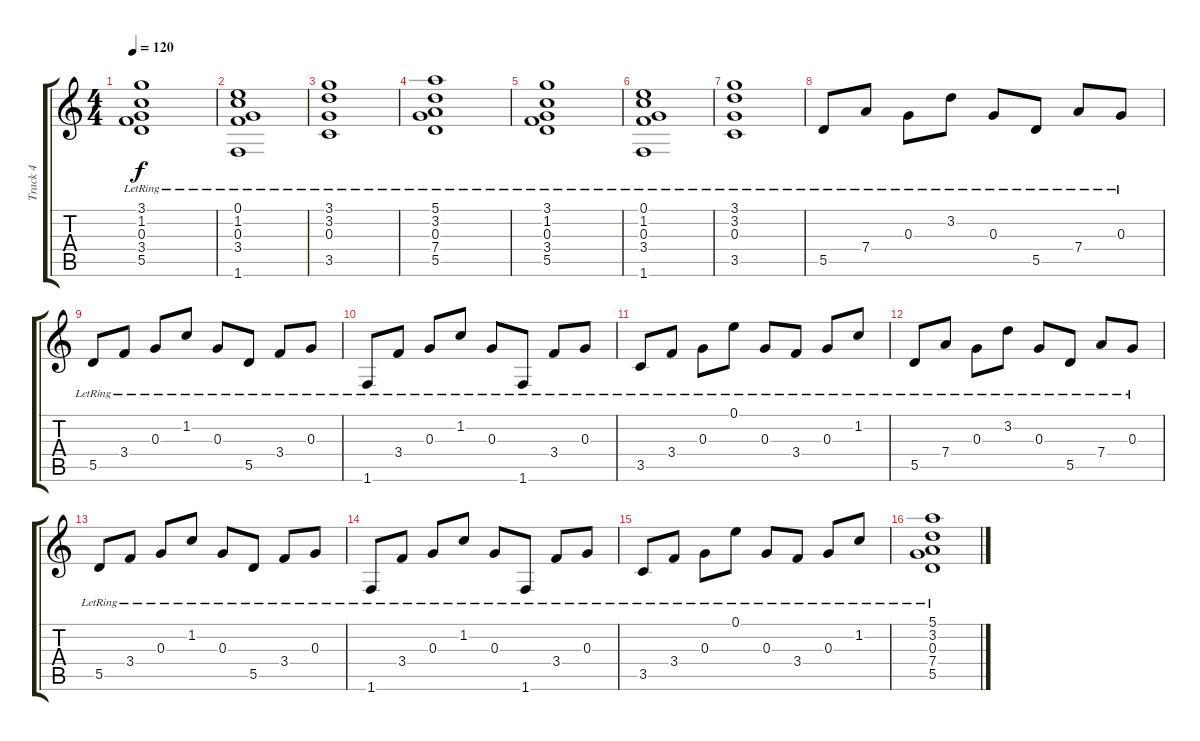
\track ("Track 4" "Track 4") {instrument acousticguitarsteel}
\staff {score tabs}
\tuning (E4 B3 G3 D3 A2 E2) {hide}
\ts (4 4)
\tempo 120
\clef g2
\ks c
(3.1{lr} 1.2{lr} 0.3{lr} 3.4{lr} 5.5{lr}).1{dy f} |
(0.1{lr} 1.2{lr} 0.3{lr} 3.4{lr} 1.6{lr}).1 |
(3.1{lr} 3.2{lr} 0.3{lr} 3.5{lr}).1 |
(5.1{lr} 3.2{lr} 0.3{lr} 7.4{lr} 5.5{lr}).1 |
(3.1{lr} 1.2{lr} 0.3{lr} 3.4{lr} 5.5{lr}).1 |
(0.1{lr} 1.2{lr} 0.3{lr} 3.4{lr} 1.6{lr}).1 |
(3.1{lr} 3.2{lr} 0.3{lr} 3.5{lr}).1 |
5.5{lr}.8 7.4{lr}.8 0.3{lr}.8 3.2{lr}.8 0.3{lr}.8 5.5{lr}.8 7.4{lr}.8 0.3{lr}.8 |
5.5{lr}.8 3.4{lr}.8 0.3{lr}.8 1.2{lr}.8 0.3{lr}.8 5.5{lr}.8 3.4{lr}.8 0.3{lr}.8 |
1.6{lr}.8 3.4{lr}.8 0.3{lr}.8 1.2{lr}.8 0.3{lr}.8 1.6{lr}.8 3.4{lr}.8 0.3{lr}.8 |
3.5{lr}.8 3.4{lr}.8 0.3{lr}.8 0.1{lr}.8 0.3{lr}.8 3.4{lr}.8 0.3{lr}.8 1.2{lr}.8 |
5.5{lr}.8 7.4{lr}.8 0.3{lr}.8 3.2{lr}.8 0.3{lr}.8 5.5{lr}.8 7.4{lr}.8 0.3{lr}.8 |
5.5{lr}.8 3.4{lr}.8 0.3{lr}.8 1.2{lr}.8 0.3{lr}.8 5.5{lr}.8 3.4{lr}.8 0.3{lr}.8 |
1.6{lr}.8 3.4{lr}.8 0.3{lr}.8 1.2{lr}.8 0.3{lr}.8 1.6{lr}.8 3.4{lr}.8 0.3{lr}.8 |
3.5{lr}.8 3.4{lr}.8 0.3{lr}.8 0.1{lr}.8 0.3{lr}.8 3.4{lr}.8 0.3{lr}.8 1.2{lr}.8 |
(5.1{lr} 3.2{lr} 0.3{lr} 7.4{lr} 5.5{lr}).1
